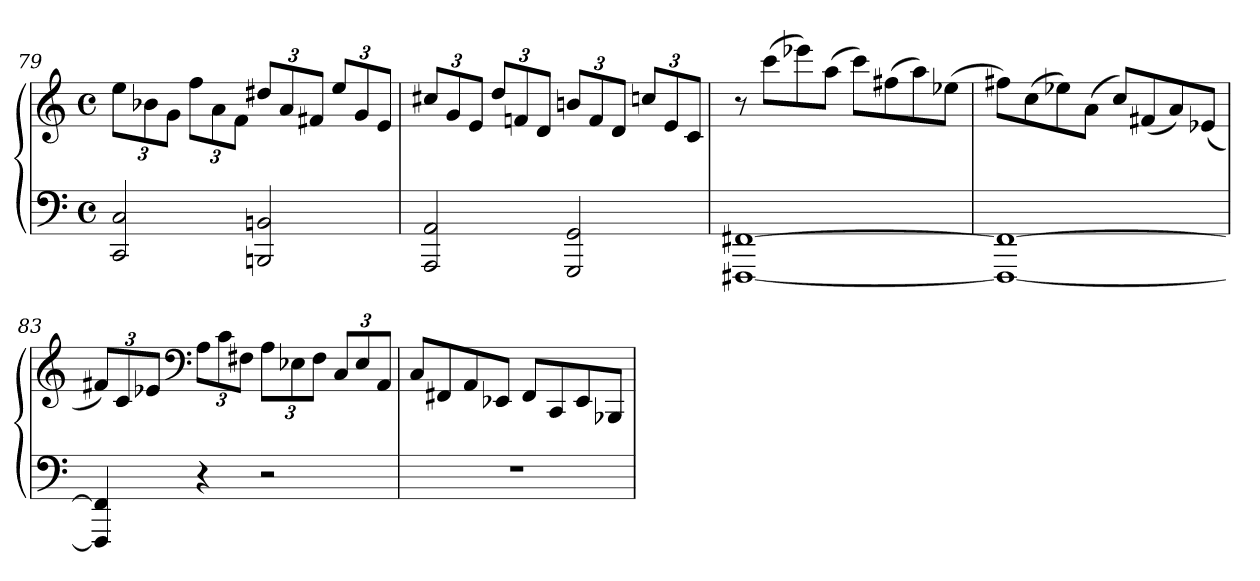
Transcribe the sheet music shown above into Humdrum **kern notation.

**kern	**kern
*part1	*part1
*staff2	*staff1
*clefF4	*clefG2
*k[]	*k[]
*M4/4	*M4/4
*met(c)	*met(c)
*	*Xbrackettup
=79	=79
2CC/ 2C/	12ee\L
.	12b-X\
.	12g\J
.	12ff\L
.	12a\
.	12f\J
2BBBni/ 2BBni/	12dd#X/L
.	12a/
.	12f#X/J
.	12ee/L
.	12g/
.	12e/J
=80	=80
2AAA/ 2AA/	12cc#X/L
.	12g/
.	12e/J
.	12dd/L
.	12fni/
.	12d/J
2GGG/ 2GG/	12bni/L
.	12f/
.	12d/J
.	12ccn/L
.	12e/
.	12c/J
!!LO:LB:g=z
=81	=81
[1FFF#X [1FF#X	8r
.	(>8ccc\L
.	8eee-X\)
.	(>8aa\J
.	8ccc\L)
.	(>8ff#X\
.	8aa\)
.	(8ee-X\J
=82	=82
1FFF#i_ 1FF#i_	8ff#X\L)
.	(>8cc\
.	8ee-X\)
.	(>8a\J
.	8cc/L)
.	(<8f#X/
.	8a/)
.	(>8e-X/J
=83	=83
4FFF#/] 4FF#/]	12f#X/L)
.	12c/
.	12e-X/J
*	*clefF4
4r	12A\L
.	12c\
.	12F#X\J
2r	12A\L
.	12E-X\
.	12F#\J
.	12C/L
.	12E-/
.	12AA/J
=84	=84
1r	8C/L
.	8FF#X/
.	8AA/
.	8EE-X/J
.	8FF#/L
.	8CC/
.	8EE-/
.	8BBB-X/J
=	=
*-	*-
